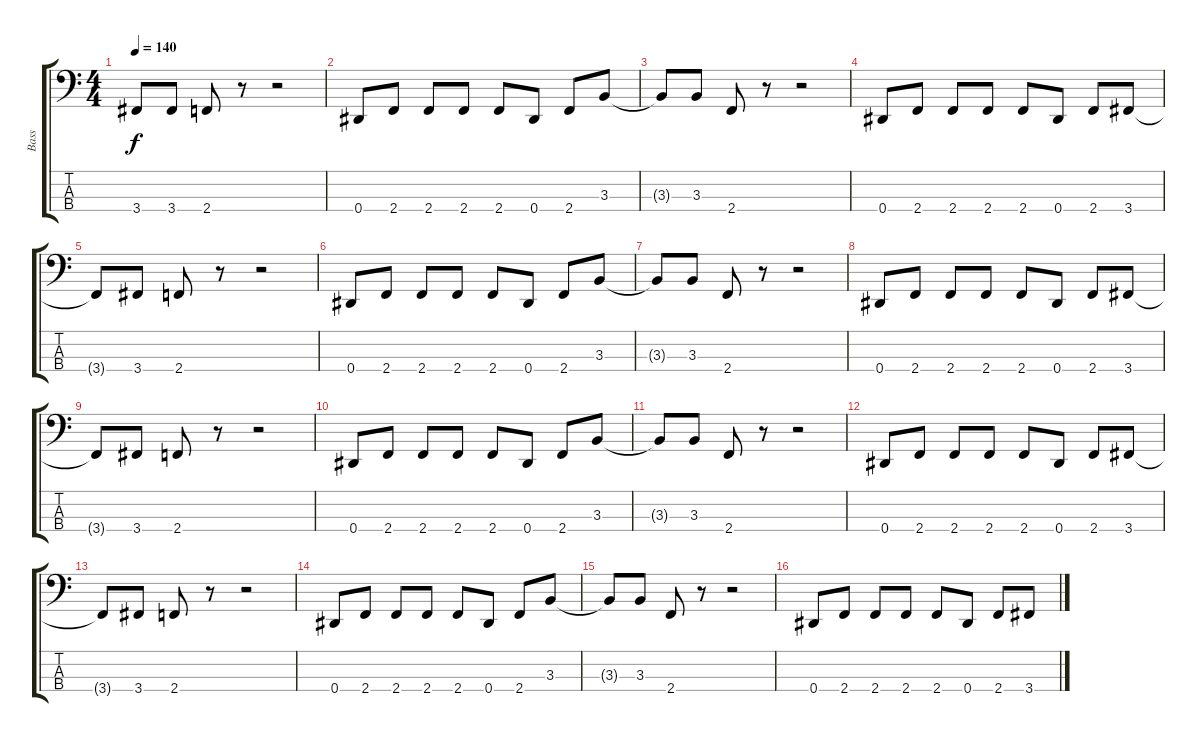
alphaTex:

\track ("Bass" "Bass") {instrument electricbasspick}
\staff {score tabs}
\tuning (Gb2 Db2 Ab1 Eb1) {hide}
\ts (4 4)
\tempo 140
\clef f4
\ks c
3.4{t}.8{dy f} 3.4.8 2.4.8 r.8 r.2 |
0.4.8 2.4.8 2.4.8 2.4.8 2.4.8 0.4.8 2.4.8 3.3.8 |
3.3{t}.8 3.3.8 2.4.8 r.8 r.2 |
0.4.8 2.4.8 2.4.8 2.4.8 2.4.8 0.4.8 2.4.8 3.4.8 |
3.4{t}.8 3.4.8 2.4.8 r.8 r.2 |
0.4.8 2.4.8 2.4.8 2.4.8 2.4.8 0.4.8 2.4.8 3.3.8 |
3.3{t}.8 3.3.8 2.4.8 r.8 r.2 |
0.4.8 2.4.8 2.4.8 2.4.8 2.4.8 0.4.8 2.4.8 3.4.8 |
3.4{t}.8 3.4.8 2.4.8 r.8 r.2 |
0.4.8 2.4.8 2.4.8 2.4.8 2.4.8 0.4.8 2.4.8 3.3.8 |
3.3{t}.8 3.3.8 2.4.8 r.8 r.2 |
0.4.8 2.4.8 2.4.8 2.4.8 2.4.8 0.4.8 2.4.8 3.4.8 |
3.4{t}.8 3.4.8 2.4.8 r.8 r.2 |
0.4.8 2.4.8 2.4.8 2.4.8 2.4.8 0.4.8 2.4.8 3.3.8 |
3.3{t}.8 3.3.8 2.4.8 r.8 r.2 |
0.4.8 2.4.8 2.4.8 2.4.8 2.4.8 0.4.8 2.4.8 3.4.8
